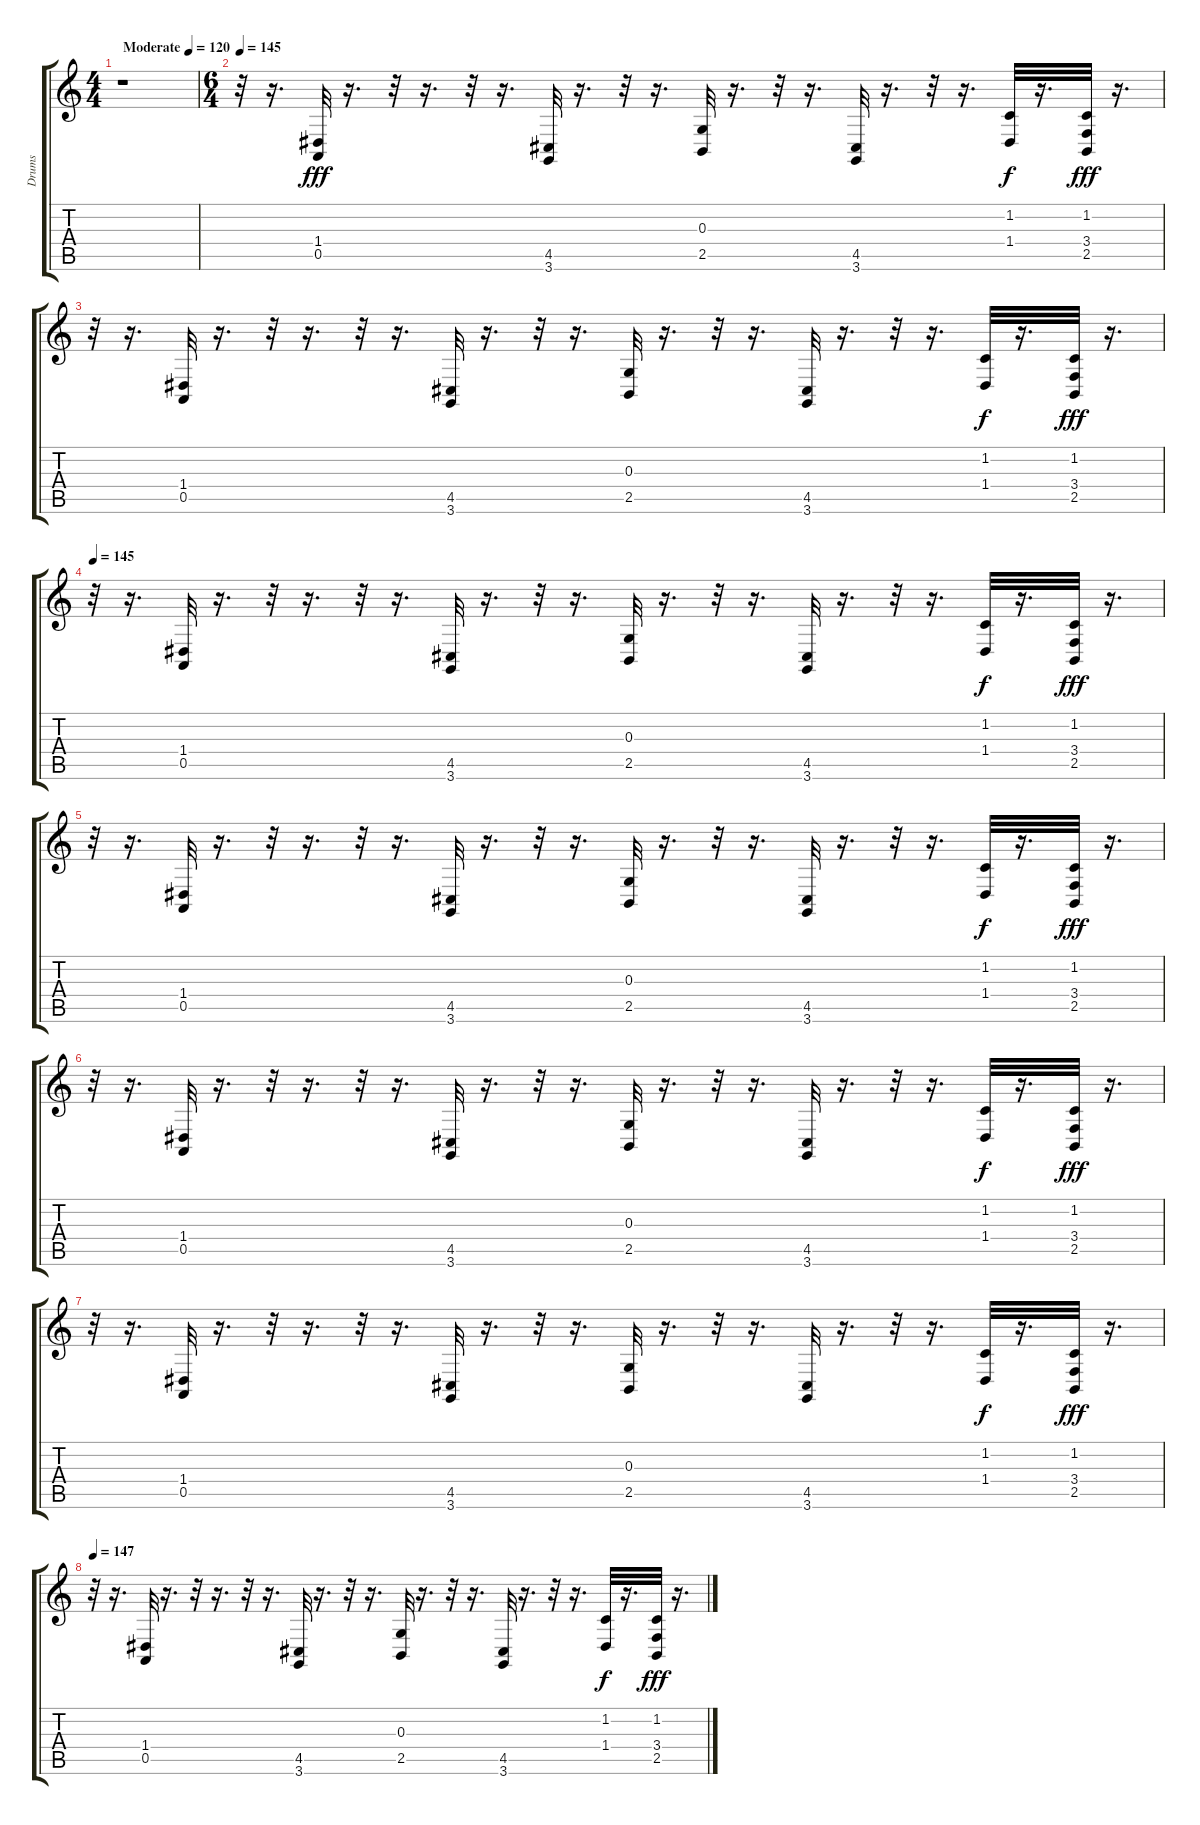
\track ("Drums" "Drums") {instrument timpani}
\staff {score tabs}
\tuning (E4 B3 G3 D3 A2 E2) {hide}
\ts (4 4)
\tempo (120 "Moderate")
\clef g2
\ks c
r.1{dy fff instrument timpani} |
\ts (6 4)
\tempo 145
r.32{balance 8} r.16{d} (1.4 0.5).32{balance 12} r.16{d} r.32{balance 8} r.16{d} r.32{balance 4} r.16{d} (4.5 3.6).32{balance 8} r.16{d} r.32{balance 12} r.16{d} (0.3 2.5).32{balance 8} r.16{d} r.32{balance 4} r.16{d} (4.5 3.6).32{balance 8} r.16{d} r.32{balance 12} r.16{d} (1.2 1.4).32{dy f balance 8} r.16{d} (1.2 3.4 2.5).32{dy fff balance 4} r.16{d} |
r.32{balance 8} r.16{d} (1.4 0.5).32{balance 12} r.16{d} r.32{balance 8} r.16{d} r.32{balance 4} r.16{d} (4.5 3.6).32{balance 8} r.16{d} r.32{balance 12} r.16{d} (0.3 2.5).32{balance 8} r.16{d} r.32{balance 4} r.16{d} (4.5 3.6).32{balance 8} r.16{d} r.32{balance 12} r.16{d} (1.2 1.4).32{dy f balance 8} r.16{d} (1.2 3.4 2.5).32{dy fff balance 4} r.16{d} |
\tempo 145
r.32{balance 8} r.16{d} (1.4 0.5).32{balance 12} r.16{d} r.32{balance 8} r.16{d} r.32{balance 4} r.16{d} (4.5 3.6).32{balance 8} r.16{d} r.32{balance 12} r.16{d} (0.3 2.5).32{balance 8} r.16{d} r.32{balance 4} r.16{d} (4.5 3.6).32{balance 8} r.16{d} r.32{balance 12} r.16{d} (1.2 1.4).32{dy f balance 8} r.16{d} (1.2 3.4 2.5).32{dy fff balance 4} r.16{d} |
r.32{balance 8} r.16{d} (1.4 0.5).32{balance 12} r.16{d} r.32{balance 8} r.16{d} r.32{balance 4} r.16{d} (4.5 3.6).32{balance 8} r.16{d} r.32{balance 12} r.16{d} (0.3 2.5).32{balance 8} r.16{d} r.32{balance 4} r.16{d} (4.5 3.6).32{balance 8} r.16{d} r.32{balance 12} r.16{d} (1.2 1.4).32{dy f balance 8} r.16{d} (1.2 3.4 2.5).32{dy fff balance 4} r.16{d} |
r.32{balance 8} r.16{d} (1.4 0.5).32{balance 12} r.16{d} r.32{balance 8} r.16{d} r.32{balance 4} r.16{d} (4.5 3.6).32{balance 8} r.16{d} r.32{balance 12} r.16{d} (0.3 2.5).32{balance 8} r.16{d} r.32{balance 4} r.16{d} (4.5 3.6).32{balance 8} r.16{d} r.32{balance 12} r.16{d} (1.2 1.4).32{dy f balance 8} r.16{d} (1.2 3.4 2.5).32{dy fff balance 4} r.16{d} |
r.32{balance 8} r.16{d} (1.4 0.5).32{balance 12} r.16{d} r.32{balance 8} r.16{d} r.32{balance 4} r.16{d} (4.5 3.6).32{balance 8} r.16{d} r.32{balance 12} r.16{d} (0.3 2.5).32{balance 8} r.16{d} r.32{balance 4} r.16{d} (4.5 3.6).32{balance 8} r.16{d} r.32{balance 12} r.16{d} (1.2 1.4).32{dy f balance 8} r.16{d} (1.2 3.4 2.5).32{dy fff balance 4} r.16{d} |
\tempo 147
r.32{balance 8} r.16{d} (1.4 0.5).32{balance 12} r.16{d} r.32{balance 8} r.16{d} r.32{balance 4} r.16{d} (4.5 3.6).32{balance 8} r.16{d} r.32{balance 12} r.16{d} (0.3 2.5).32{balance 8} r.16{d} r.32{balance 4} r.16{d} (4.5 3.6).32{balance 8} r.16{d} r.32{balance 12} r.16{d} (1.2 1.4).32{dy f balance 8} r.16{d} (1.2 3.4 2.5).32{dy fff balance 4} r.16{d}
